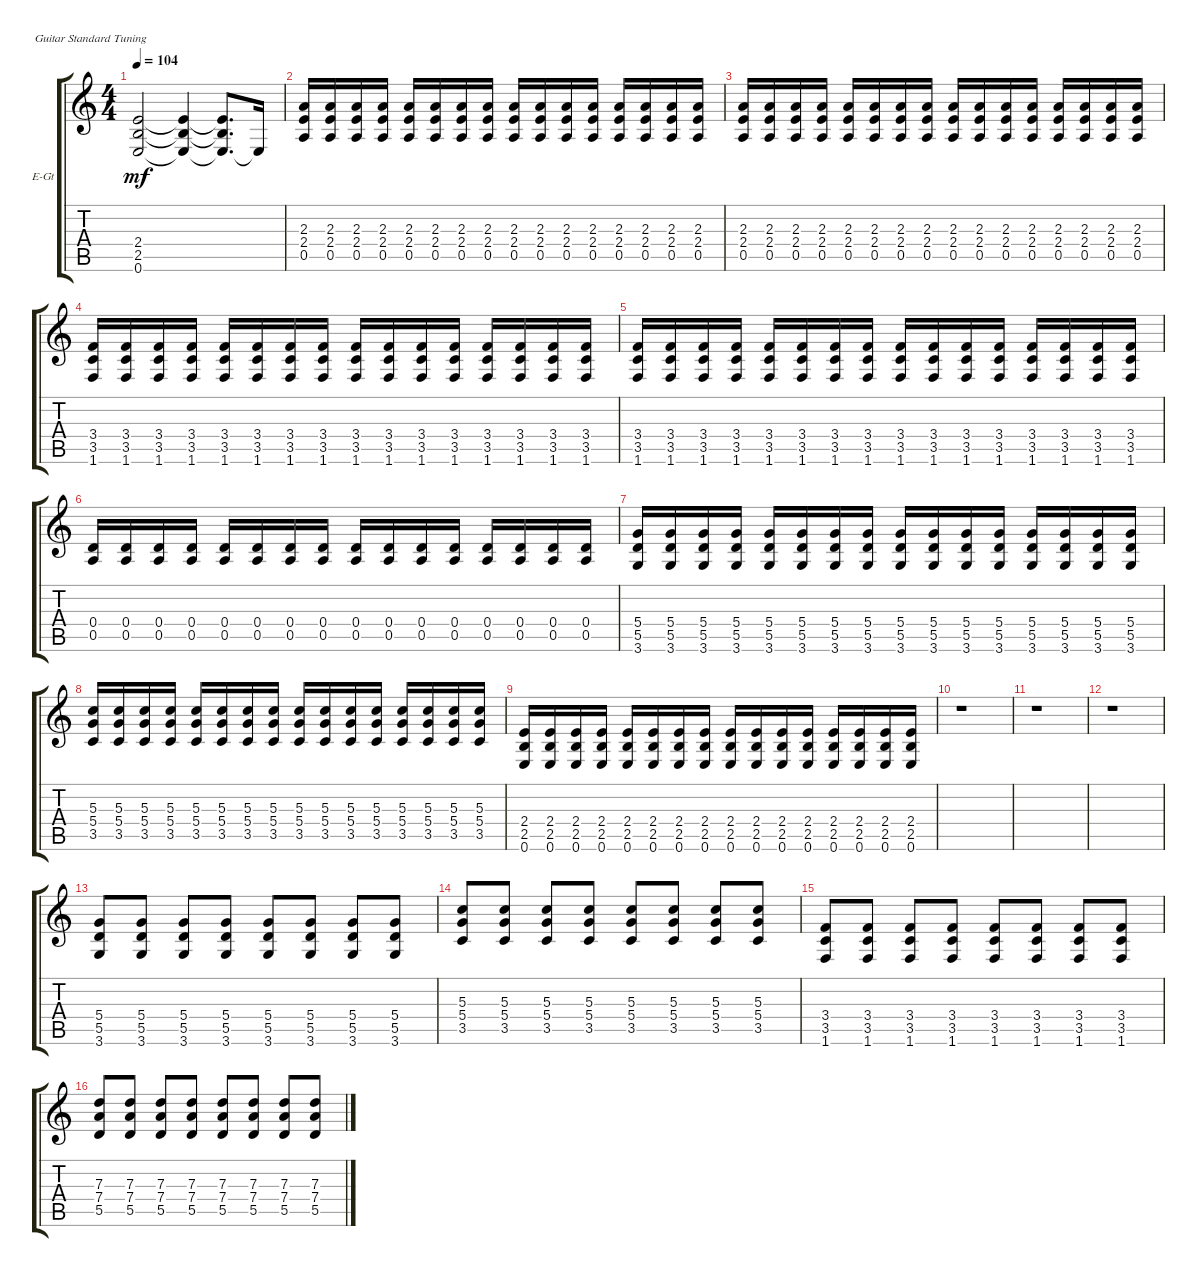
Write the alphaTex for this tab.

\defaultSystemsLayout 4
\bracketExtendMode groupsimilarinstruments
\firstSystemTrackNameOrientation horizontal
\otherSystemsTrackNameOrientation horizontal
\track ("Electric Guitar" "E-Gt") {instrument overdrivenguitar}
\staff {score tabs}
\tuning (E4 B3 G3 D3 A2 E2)
\ts (4 4)
\tempo 104
\clef g2
\ks c
(0.6 2.5 2.4).2{dy mf} (0.6{t} 2.5{t} 2.4{t}).4 (0.6{t} 2.5{t} 2.4{t}).8{d} 0.6{t}.16 |
(2.4 0.5 2.3).16 (0.5 2.4 2.3).16 (0.5 2.4 2.3).16 (0.5 2.4 2.3).16 (2.4 0.5 2.3).16 (0.5 2.4 2.3).16 (0.5 2.4 2.3).16 (2.4 0.5 2.3).16 (2.4 0.5 2.3).16 (0.5 2.4 2.3).16 (0.5 2.4 2.3).16 (2.4 0.5 2.3).16 (2.4 0.5 2.3).16 (0.5 2.4 2.3).16 (0.5 2.4 2.3).16 (0.5 2.4 2.3).16 |
(2.4 0.5 2.3).16 (0.5 2.4 2.3).16 (2.4 0.5 2.3).16 (2.4 0.5 2.3).16 (0.5 2.4 2.3).16 (2.4 0.5 2.3).16 (2.4 0.5 2.3).16 (0.5 2.4 2.3).16 (2.4 0.5 2.3).16 (2.4 0.5 2.3).16 (0.5 2.4 2.3).16 (2.4 0.5 2.3).16 (0.5 2.4 2.3).16 (2.4 0.5 2.3).16 (0.5 2.4 2.3).16 (0.5 2.4 2.3).16 |
(3.5 1.6 3.4).16 (1.6 3.5 3.4).16 (1.6 3.5 3.4).16 (3.5 1.6 3.4).16 (3.5 1.6 3.4).16 (3.5 1.6 3.4).16 (1.6 3.5 3.4).16 (1.6 3.5 3.4).16 (1.6 3.5 3.4).16 (3.5 1.6 3.4).16 (1.6 3.5 3.4).16 (1.6 3.5 3.4).16 (3.5 1.6 3.4).16 (1.6 3.5 3.4).16 (1.6 3.5 3.4).16 (3.5 1.6 3.4).16 |
(1.6 3.5 3.4).16 (1.6 3.5 3.4).16 (1.6 3.5 3.4).16 (1.6 3.5 3.4).16 (1.6 3.5 3.4).16 (3.5 1.6 3.4).16 (3.5 1.6 3.4).16 (3.5 1.6 3.4).16 (1.6 3.5 3.4).16 (1.6 3.5 3.4).16 (1.6 3.5 3.4).16 (3.5 1.6 3.4).16 (1.6 3.5 3.4).16 (1.6 3.5 3.4).16 (3.5 1.6 3.4).16 (3.5 1.6 3.4).16 |
(0.5 0.4).16 (0.4 0.5).16 (0.5 0.4).16 (0.4 0.5).16 (0.5 0.4).16 (0.5 0.4).16 (0.5 0.4).16 (0.5 0.4).16 (0.4 0.5).16 (0.4 0.5).16 (0.5 0.4).16 (0.4 0.5).16 (0.5 0.4).16 (0.5 0.4).16 (0.4 0.5).16 (0.5 0.4).16 |
(3.6 5.4 5.5).16 (5.4 3.6 5.5).16 (5.4 3.6 5.5).16 (3.6 5.4 5.5).16 (5.4 3.6 5.5).16 (5.4 3.6 5.5).16 (5.4 3.6 5.5).16 (3.6 5.4 5.5).16 (3.6 5.4 5.5).16 (3.6 5.4 5.5).16 (5.4 3.6 5.5).16 (3.6 5.4 5.5).16 (5.4 3.6 5.5).16 (5.4 3.6 5.5).16 (3.6 5.4 5.5).16 (5.4 3.6 5.5).16 |
(5.3 3.5 5.4).16 (3.5 5.3 5.4).16 (3.5 5.3 5.4).16 (3.5 5.3 5.4).16 (3.5 5.3 5.4).16 (3.5 5.3 5.4).16 (3.5 5.3 5.4).16 (5.3 3.5 5.4).16 (3.5 5.3 5.4).16 (5.3 3.5 5.4).16 (3.5 5.3 5.4).16 (5.3 3.5 5.4).16 (3.5 5.3 5.4).16 (3.5 5.3 5.4).16 (5.3 3.5 5.4).16 (5.3 3.5 5.4).16 |
(2.5 0.6 2.4).16 (0.6 2.5 2.4).16 (2.5 0.6 2.4).16 (2.5 0.6 2.4).16 (0.6 2.5 2.4).16 (2.5 0.6 2.4).16 (2.5 0.6 2.4).16 (0.6 2.5 2.4).16 (2.5 0.6 2.4).16 (2.5 0.6 2.4).16 (0.6 2.5 2.4).16 (0.6 2.5 2.4).16 (2.5 0.6 2.4).16 (2.5 0.6 2.4).16 (0.6 2.5 2.4).16 (0.6 2.5 2.4).16 |
r.1 |
r.1 |
r.1 |
(3.6 5.5 5.4).8 (3.6 5.5 5.4).8 (3.6 5.5 5.4).8 (3.6 5.5 5.4).8 (3.6 5.5 5.4).8 (3.6 5.5 5.4).8 (3.6 5.5 5.4).8 (3.6 5.5 5.4).8 |
(3.5 5.4 5.3).8 (3.5 5.4 5.3).8 (3.5 5.4 5.3).8 (3.5 5.4 5.3).8 (3.5 5.4 5.3).8 (3.5 5.4 5.3).8 (3.5 5.4 5.3).8 (3.5 5.4 5.3).8 |
(1.6 3.5 3.4).8 (1.6 3.5 3.4).8 (1.6 3.5 3.4).8 (1.6 3.5 3.4).8 (1.6 3.5 3.4).8 (1.6 3.5 3.4).8 (1.6 3.5 3.4).8 (1.6 3.5 3.4).8 |
(5.5 7.4 7.3).8 (5.5 7.4 7.3).8 (5.5 7.4 7.3).8 (5.5 7.4 7.3).8 (5.5 7.4 7.3).8 (5.5 7.4 7.3).8 (5.5 7.4 7.3).8 (5.5 7.4 7.3).8
